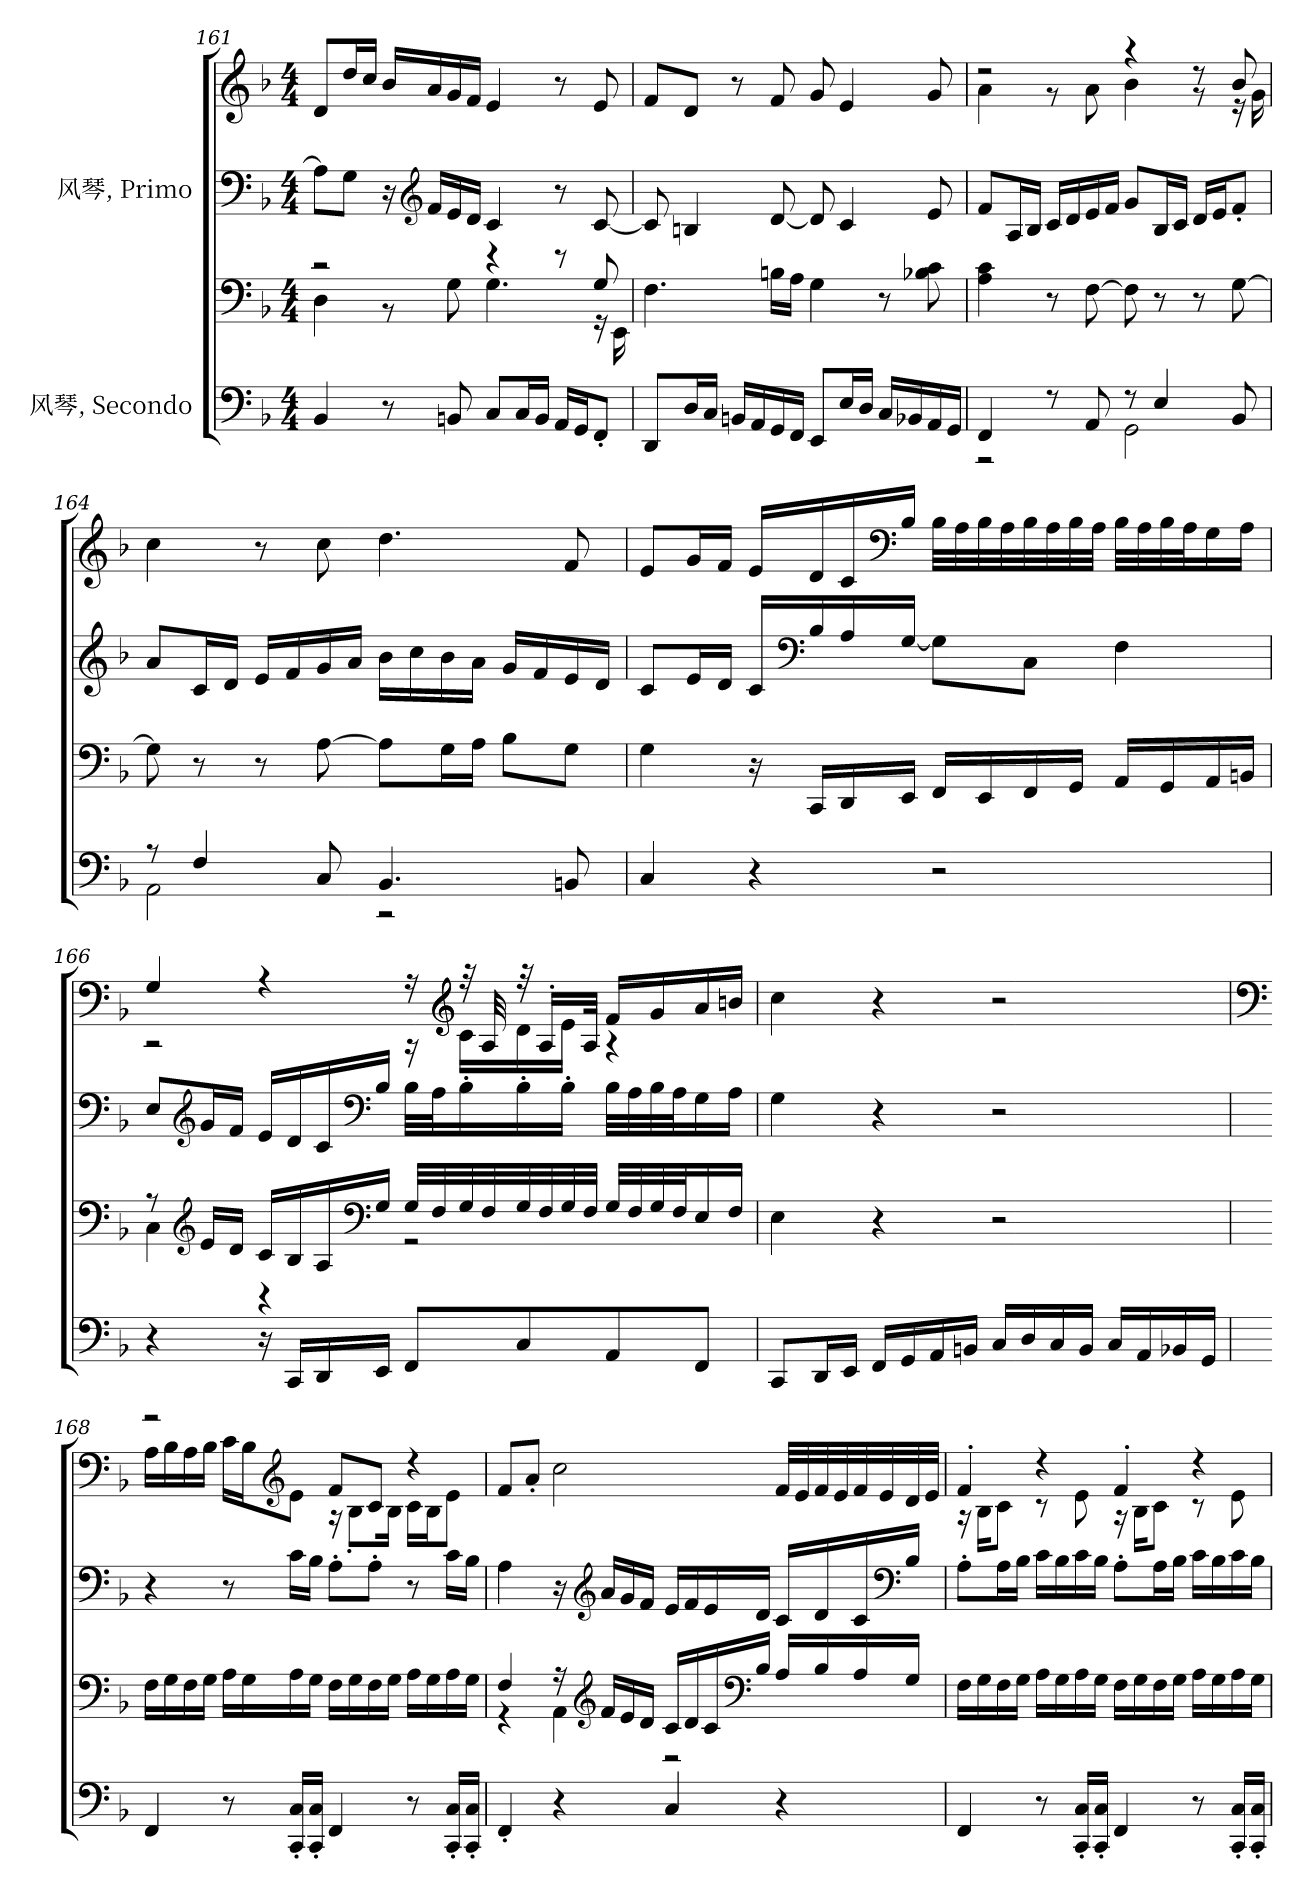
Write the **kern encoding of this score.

**kern	**kern	**kern	**kern
*part2	*part2	*part1	*part1
*staff4	*staff3	*staff2	*staff1
*I"风琴, Secondo	*	*I"风琴, Primo	*
!!LO:LB:g=z
*clefF4	*clefF4	*clefF4	*clefG2
*k[b-]	*k[b-]	*k[b-]	*k[b-]
*M4/4	*M4/4	*M4/4	*M4/4
=161	=161	=161	=161
*	*^	*	*
4BB-/	2r	4D\	8A\L]	8d/L
.	.	.	8G\J	16dd/L
.	.	.	.	16cc/JJ
8r	.	8r	16r	16b-/LL
*	*	*	*clefG2	*
.	.	.	16f/LL	16a/
8BBn/	.	8G\	16e/	16g/
.	.	.	16d/JJ	16f/JJ
8C/L	4r	4.G\	4c/	4e/
16C/L	.	.	.	.
16BB/JJ	.	.	.	.
16AA/LL	8r	.	8r	8r
16GG/J	.	.	.	.
8FF'/J	8G/	16r	[8c/	8e/
.	.	16EE\	.	.
*	*v	*v	*	*
=162	=162	=162	=162
8DD/L	4.F\	8c/]	8f/L
16D/L	.	4Bn/	8d/J
16C/JJ	.	.	.
16BBn/LL	.	.	8r
16AA/	.	.	.
16GG/	16Bn\LL	[8d/	8f/
16FF/JJ	16A\JJ	.	.
8EE/L	4G\	8d/]	8g/
16E/L	.	4c/	4e/
16D/JJ	.	.	.
16C/LL	8r	.	.
16BB-X/	.	.	.
16AA/	8B-X\ 8c\	8e/	8g/
16GG/JJ	.	.	.
!!LO:PB:g=z
=163	=163	=163	=163
*^	*	*	*^
4FF/	2r	4A\ 4c\	8f/L	2r	4a\
.	.	.	16A/L	.	.
.	.	.	16B-/JJ	.	.
8r	.	8r	16c/LL	.	8r
.	.	.	16d/	.	.
8AA/	.	[8F\	16e/	.	8a\
.	.	.	16f/JJ	.	.
8r	2GG\	8F\]	8g/L	4r	4b-\
4E/	.	8r	16B-/L	.	.
.	.	.	16c/JJ	.	.
.	.	8r	16d/LL	8r	8r
.	.	.	16e/J	.	.
8BB-/	.	[8G\	8f'/J	8b-/	16r
.	.	.	.	.	16g\
*	*	*	*	*v	*v
=164	=164	=164	=164	=164
8r	2AA\	8G\]	8a/L	4cc\
4F/	.	8r	16c/L	.
.	.	.	16d/JJ	.
.	.	8r	16e/LL	8r
.	.	.	16f/	.
8C/	.	[8A\	16g/	8cc\
.	.	.	16a/JJ	.
4.BB-/	2r	8A\L]	16b-\LL	4.dd\
.	.	.	16cc\	.
.	.	16G\L	16b-\	.
.	.	16A\JJ	16a\JJ	.
.	.	8B-\L	16g/LL	.
.	.	.	16f/	.
8BBn/	.	8G\J	16e/	8f/
.	.	.	16d/JJ	.
*v	*v	*	*	*
!!LO:LB:g=z
=165	=165	=165	=165
4C/	4G\	8c/L	8e/L
.	.	16e/L	16g/L
.	.	16d/JJ	16f/JJ
4r	16r	16c/LL	16e/LL
*	*	*clefF4	*
.	16CC/LL	16B-/	16d/
.	16DD/	16A/	16c/
*	*	*	*clefF4
.	16EE/JJ	[16G/JJ	16B-/JJ
2r	16FF/LL	8G\L]	32B-\LLL
.	.	.	32A\
.	16EE/	.	32B-\
.	.	.	32A\
.	16FF/	8C\J	32B-\
.	.	.	32A\
.	16GG/JJ	.	32B-\
.	.	.	32A\JJJ
.	16AA/LL	4F\	32B-\LLL
.	.	.	32A\
.	16GG/	.	32B-\
.	.	.	32A\J
.	16AA/	.	16G\
.	16BBn/JJ	.	16A\JJ
!!LO:LB:g=z
=166	=166	=166	=166
*	*^	*	*^
4r	8r	4C\	8E/L	4G/	2r
*	*clefG2	*	*clefG2	*	*
.	16e/LL	.	16g/L	.	.
.	16d/JJ	.	16f/JJ	.	.
16r	16c/LL	4r	16e/LL	4r	.
16CC/LL	16B-/	.	16d/	.	.
16DD/	16A/	.	16c/	.	.
*	*clefF4	*	*clefF4	*	*
16EE/JJ	16G/JJ	.	16B-/JJ	.	.
8FF/L	32G/LLL	2r	32B-\LLL	16r	16r
.	32F/	.	32A\J	.	.
*	*	*	*	*clefG2	*
.	32G/	.	16B-'\	32r	16c\LL
.	32F/	.	.	32A/	.
8C/	32G/	.	16B-'\	32r	16d\
.	32F/	.	.	16A'/LL	.
.	32G/	.	16B-'\JJ	.	16e\JJ
.	32F/JJJ	.	.	32A/JJk	.
8AA/	32G/LLL	.	32B-\LLL	16f/LL	4r
.	32F/	.	32A\	.	.
.	32G/	.	32B-\	16g/	.
.	32F/J	.	32A\J	.	.
8FF/J	16E/	.	16G\	16a/	.
.	16F/JJ	.	16A\JJ	16bn/JJ	.
*	*v	*v	*	*v	*v
!!LO:PB:g=z
=167	=167	=167	=167
8CC/L	4E\	4G\	4cc\
16DD/L	.	.	.
16EE/JJ	.	.	.
16FF/LL	4r	4r	4r
16GG/	.	.	.
16AA/	.	.	.
16BBn/JJ	.	.	.
16C/LL	2r	2r	2r
16D/	.	.	.
16C/	.	.	.
16BB/JJ	.	.	.
16C/LL	.	.	.
16AA/	.	.	.
16BB-X/	.	.	.
16GG/JJ	.	.	.
=168	=168	=168	=168
*	*	*	*clefF4
*	*	*	*^
4FF/	16F\LL	4r	2r	16A\LL
.	16G\	.	.	16B-\
.	16F\	.	.	16A\
.	16G\JJ	.	.	16B-\JJ
8r	16A\LL	8r	.	16c\LL
.	16G\	.	.	16B-\J
*	*	*	*clefG2	*
16CC/' 16C/'LL	16A\	16c\LL	.	8e\J
16CC/' 16C/'JJ	16G\JJ	16B-\JJ	.	.
4FF/	16F\LL	8A'\L	8f/L	16r
.	16G\	.	.	8B-'\L
.	16F\	8A'\J	8c/J	.
.	16G\JJ	.	.	16B-\Jk
8r	16A\LL	8r	4r	16c\LL
.	16G\	.	.	16B-\J
16CC/' 16C/'LL	16A\	16c\LL	.	8e\J
16CC/' 16C/'JJ	16G\JJ	16B-\JJ	.	.
*	*	*	*v	*v
!!LO:LB:g=z
=169	=169	=169	=169
*	*^	*	*
4FF'/	4F/	4r	4A\	8f/L
.	.	.	.	8a'/J
4r	16r	4AA\	16r	2cc\
*	*clefG2	*	*clefG2	*
.	16f/LL	.	16a/LL	.
.	16e/	.	16g/	.
.	16d/JJ	.	16f/JJ	.
4C/	16c/LL	2r	16e/LL	.
.	16d/	.	16f/	.
.	16c/	.	16e/	.
*	*clefF4	*	*	*
.	16B-/JJ	.	16d/JJ	.
4r	16A/LL	.	16c/LL	32f/LLL
.	.	.	.	32e/
.	16B-/	.	16d/	32f/
.	.	.	.	32e/
.	16A/	.	16c/	32f/
.	.	.	.	32e/
*	*	*	*clefF4	*
.	16G/JJ	.	16B-/JJ	32d/
.	.	.	.	32e/JJJ
*	*v	*v	*	*
=170	=170	=170	=170
*	*	*	*^
4FF/	16F\LL	8A'\L	4f'/	16r
.	16G\	.	.	16B-\KL
.	16F\	16A\L	.	8c\J
.	16G\JJ	16B-\JJ	.	.
8r	16A\LL	16c\LL	4r	8r
.	16G\	16B-\	.	.
16CC/' 16C/'LL	16A\	16c\	.	8e\
16CC/' 16C/'JJ	16G\JJ	16B-\JJ	.	.
4FF/	16F\LL	8A'\L	4f'/	16r
.	16G\	.	.	16B-\KL
.	16F\	16A\L	.	8c\J
.	16G\JJ	16B-\JJ	.	.
8r	16A\LL	16c\LL	4r	8r
.	16G\	16B-\	.	.
16CC/' 16C/'LL	16A\	16c\	.	8e\
16CC/' 16C/'JJ	16G\JJ	16B-\JJ	.	.
*	*	*	*v	*v
=	=	=	=
*-	*-	*-	*-
